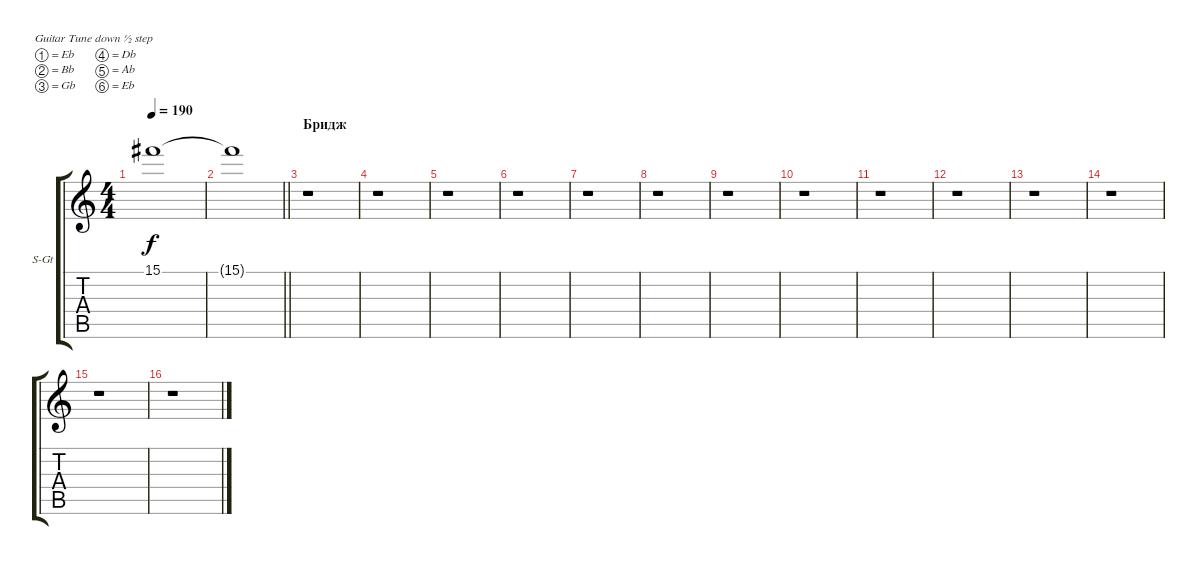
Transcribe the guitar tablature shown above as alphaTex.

\bracketExtendMode groupsimilarinstruments
\firstSystemTrackNameOrientation horizontal
\otherSystemsTrackNameOrientation horizontal
\track ("Скрипка" "S-Gt") {instrument synthstrings1}
\staff {score tabs}
\tuning (Eb4 Bb3 Gb3 Db3 Ab2 Eb2)
\displaytranspose 12
\ts (4 4)
\tempo 190
\clef g2
\ks c
15.1.1{dy f} |
\barLineRight lightlight
15.1{t}.1 |
\section ("" "Бридж")
r.1 |
r.1 |
r.1 |
r.1 |
r.1 |
r.1 |
r.1 |
r.1 |
r.1 |
r.1 |
r.1 |
r.1 |
r.1 |
r.1
